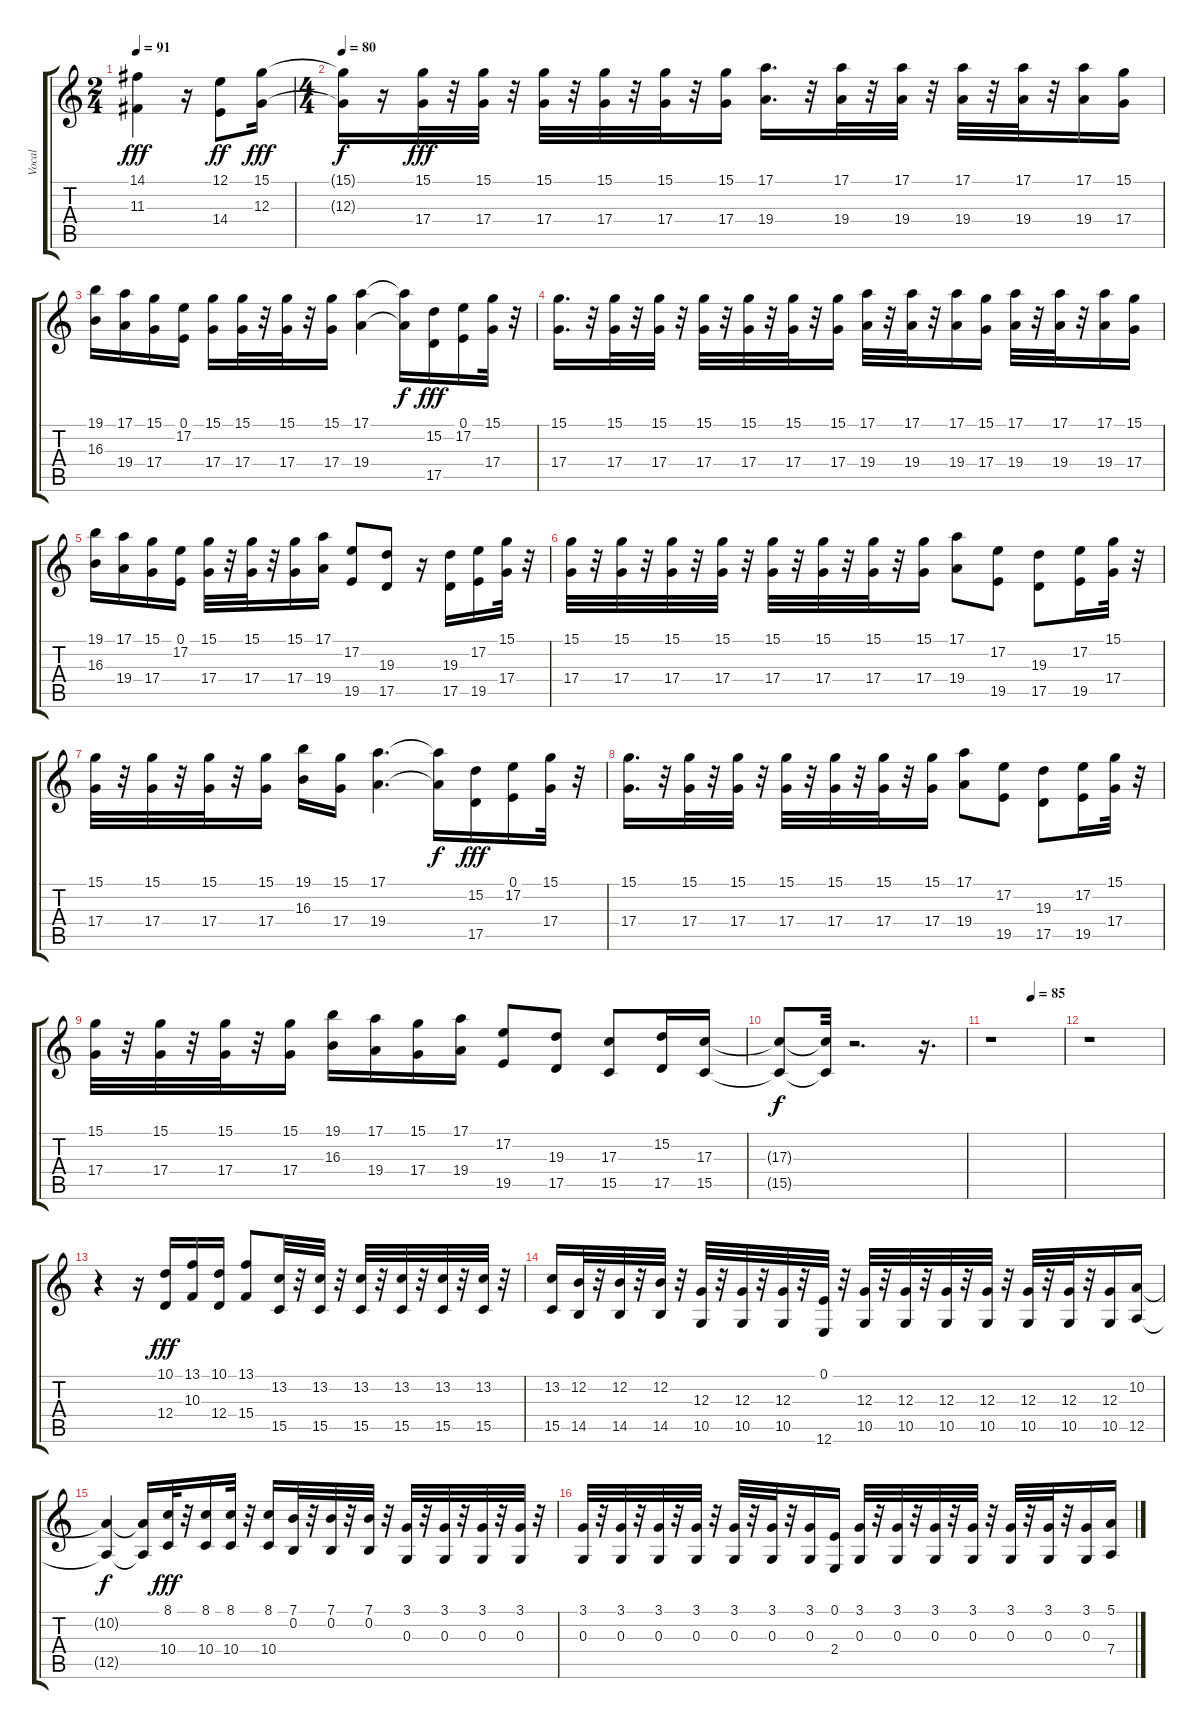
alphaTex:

\track ("Vocal" "Vocal") {instrument synthbrass2}
\staff {score tabs}
\tuning (E4 B3 G3 D3 A2 E2) {hide}
\ts (2 4)
\tempo 91
\clef g2
\ks c
(14.1 11.3).4{dy fff} r.16 (12.1 14.4).8{dy ff} (15.1 12.3).16{dy fff volume 11} |
\ts (4 4)
\tempo 80
(15.1{t} 12.3{t}).16{dy f} r.16 (15.1 17.4).32{dy fff} r.32 (15.1 17.4).32 r.32 (15.1 17.4).32 r.32 (15.1 17.4).32 r.32 (15.1 17.4).32 r.32 (15.1 17.4).16 (17.1 19.4).16{d} r.32 (17.1 19.4).32 r.32 (17.1 19.4).32 r.32 (17.1 19.4).32 r.32 (17.1 19.4).32 r.32 (17.1 19.4).16 (15.1 17.4).16 |
(19.1 16.3).16 (17.1 19.4).16 (15.1 17.4).16 (0.1 17.2).16 (15.1 17.4).16 (15.1 17.4).32 r.32 (15.1 17.4).32 r.32 (15.1 17.4).16 (17.1 19.4).4 (17.1{t} 19.4{t}).16{dy f} (15.2 17.5).16{dy fff} (0.1 17.2).16 (15.1 17.4).32 r.32 |
(15.1 17.4).16{d} r.32 (15.1 17.4).32 r.32 (15.1 17.4).32 r.32 (15.1 17.4).32 r.32 (15.1 17.4).32 r.32 (15.1 17.4).32 r.32 (15.1 17.4).16 (17.1 19.4).32 r.32 (17.1 19.4).32 r.32 (17.1 19.4).16 (15.1 17.4).16 (17.1 19.4).32 r.32 (17.1 19.4).32 r.32 (17.1 19.4).16 (15.1 17.4).16 |
(19.1 16.3).16 (17.1 19.4).16 (15.1 17.4).16 (0.1 17.2).16 (15.1 17.4).32 r.32 (15.1 17.4).32 r.32 (15.1 17.4).16 (17.1 19.4).16 (17.2 19.5).8 (19.3 17.5).8 r.16 (19.3 17.5).16 (17.2 19.5).16 (15.1 17.4).32 r.32 |
(15.1 17.4).32 r.32 (15.1 17.4).32 r.32 (15.1 17.4).32 r.32 (15.1 17.4).32 r.32 (15.1 17.4).32 r.32 (15.1 17.4).32 r.32 (15.1 17.4).32 r.32 (15.1 17.4).16 (17.1 19.4).8 (17.2 19.5).8 (19.3 17.5).8 (17.2 19.5).16 (15.1 17.4).32 r.32 |
(15.1 17.4).32 r.32 (15.1 17.4).32 r.32 (15.1 17.4).32 r.32 (15.1 17.4).16 (19.1 16.3).16 (15.1 17.4).16 (17.1 19.4).4{d} (17.1{t} 19.4{t}).16{dy f} (15.2 17.5).16{dy fff} (0.1 17.2).16 (15.1 17.4).32 r.32 |
(15.1 17.4).16{d} r.32 (15.1 17.4).32 r.32 (15.1 17.4).32 r.32 (15.1 17.4).32 r.32 (15.1 17.4).32 r.32 (15.1 17.4).32 r.32 (15.1 17.4).16 (17.1 19.4).8 (17.2 19.5).8 (19.3 17.5).8 (17.2 19.5).16 (15.1 17.4).32 r.32 |
(15.1 17.4).32 r.32 (15.1 17.4).32 r.32 (15.1 17.4).32 r.32 (15.1 17.4).16 (19.1 16.3).16 (17.1 19.4).16 (15.1 17.4).16 (17.1 19.4).16 (17.2 19.5).8 (19.3 17.5).8 (17.3 15.5).8 (15.2 17.5).16 (17.3 15.5).16 |
(17.3{t} 15.5{t}).8{dy f} (17.3{t} 15.5{t}).32 r.2{d} r.16{d} |
\tempo (85 0.5625)
r.1 |
r.1 |
r.4 r.16 (10.1 12.4).16{dy fff volume 14} (13.1 10.3).16 (10.1 12.4).16 (13.1 15.4).8 (13.2 15.5).32 r.32 (13.2 15.5).32 r.32 (13.2 15.5).32 r.32 (13.2 15.5).32 r.32 (13.2 15.5).32 r.32 (13.2 15.5).32 r.32 |
(13.2 15.5).16 (12.2 14.5).32 r.32 (12.2 14.5).32 r.32 (12.2 14.5).32 r.32 (12.3 10.5).32 r.32 (12.3 10.5).32 r.32 (12.3 10.5).32 r.32 (0.1 12.6).32 r.32 (12.3 10.5).32 r.32 (12.3 10.5).32 r.32 (12.3 10.5).32 r.32 (12.3 10.5).32 r.32 (12.3 10.5).32 r.32 (12.3 10.5).32 r.32 (12.3 10.5).16 (10.2 12.5).16 |
(10.2{t} 12.5{t}).4{dy f} (10.2{t} 12.5{t}).16 (8.1 10.4).32{dy fff} r.32 (8.1 10.4).16 (8.1 10.4).32 r.32 (8.1 10.4).16 (7.1 0.2).32 r.32 (7.1 0.2).32 r.32 (7.1 0.2).32 r.32 (3.1 0.3).32 r.32 (3.1 0.3).32 r.32 (3.1 0.3).32 r.32 (3.1 0.3).32 r.32 |
(3.1 0.3).32 r.32 (3.1 0.3).32 r.32 (3.1 0.3).32 r.32 (3.1 0.3).32 r.32 (3.1 0.3).32 r.32 (3.1 0.3).32 r.32 (3.1 0.3).16 (0.1 2.4).16 (3.1 0.3).32 r.32 (3.1 0.3).32 r.32 (3.1 0.3).32 r.32 (3.1 0.3).32 r.32 (3.1 0.3).32 r.32 (3.1 0.3).32 r.32 (3.1 0.3).16 (5.1 7.4).16
